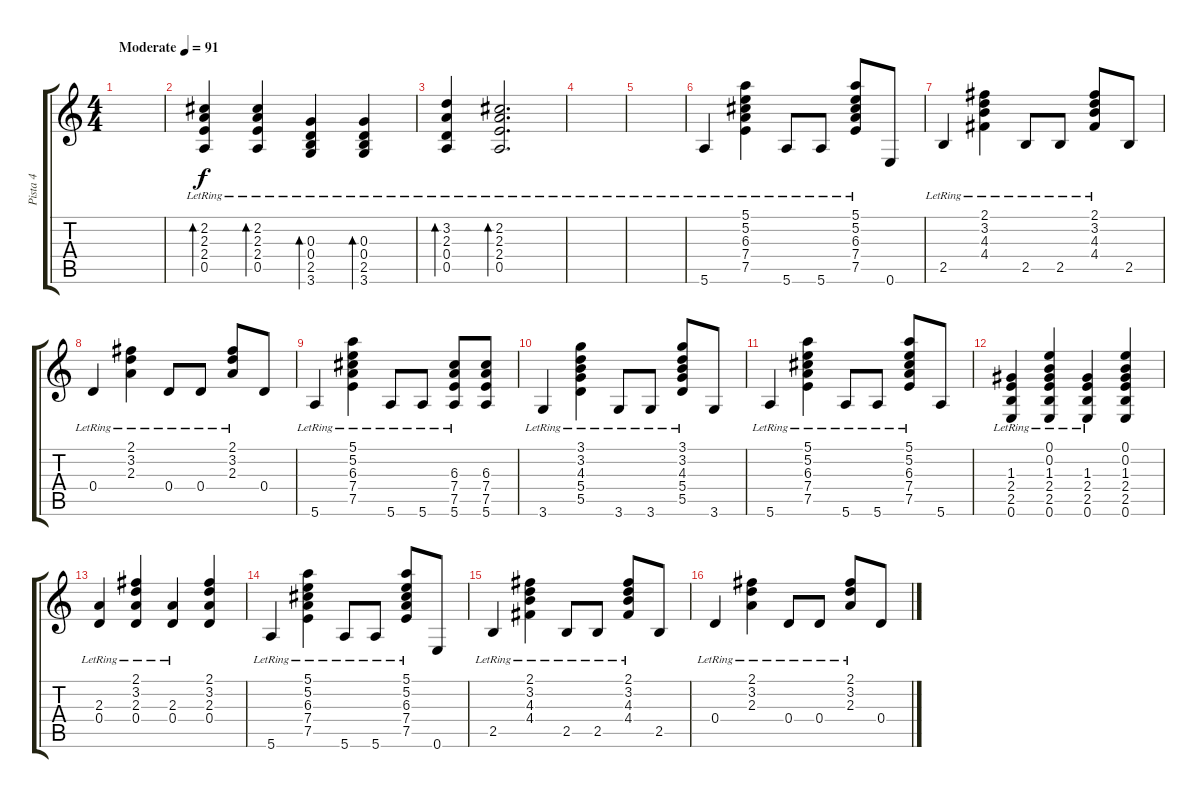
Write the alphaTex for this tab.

\track ("Pista 4" "Pista 4") {instrument acousticguitarsteel}
\staff {score tabs}
\tuning (E4 B3 G3 D3 A2 E2) {hide}
\ts (4 4)
\tempo (91 "Moderate")
\clef g2
\ks c
|
(2.2{lr} 2.3{lr} 2.4{lr} 0.5{lr}).4{bd 30} (2.2{lr} 2.3{lr} 2.4{lr} 0.5{lr}).4{bd 30} (0.3{lr} 0.4{lr} 2.5{lr} 3.6{lr}).4{bd 30} (0.3{lr} 0.4{lr} 2.5{lr} 3.6{lr}).4{bd 30} |
(3.2{lr} 2.3{lr} 0.4{lr} 0.5{lr}).4{bd 30} (2.2{lr} 2.3{lr} 2.4{lr} 0.5{lr}).2{d bd 30} |
|
|
5.6{lr}.4 (5.1{lr} 5.2{lr} 6.3{lr} 7.4{lr} 7.5{lr}).4 5.6{lr}.8 5.6{lr}.8 (5.1{lr} 5.2{lr} 6.3{lr} 7.4{lr} 7.5{lr}).8 0.6.8 |
2.5{lr}.4 (2.1{lr} 3.2{lr} 4.3{lr} 4.4{lr}).4 2.5{lr}.8 2.5{lr}.8 (2.1{lr} 3.2{lr} 4.3{lr} 4.4{lr}).8 2.5.8 |
0.4{lr}.4 (2.1{lr} 3.2{lr} 2.3{lr}).4 0.4{lr}.8 0.4{lr}.8 (2.1{lr} 3.2{lr} 2.3{lr}).8 0.4.8 |
5.6{lr}.4 (5.1{lr} 5.2{lr} 6.3{lr} 7.4{lr} 7.5{lr}).4 5.6{lr}.8 5.6{lr}.8 (6.3{lr} 7.4{lr} 7.5{lr} 5.6).8 (6.3 7.4 7.5 5.6).8 |
3.6{lr}.4 (3.1{lr} 3.2{lr} 4.3{lr} 5.4{lr} 5.5{lr}).4 3.6{lr}.8 3.6{lr}.8 (3.1{lr} 3.2{lr} 4.3{lr} 5.4{lr} 5.5{lr}).8 3.6.8 |
5.6{lr}.4 (5.1{lr} 5.2{lr} 6.3{lr} 7.4{lr} 7.5{lr}).4 5.6{lr}.8 5.6{lr}.8 (5.1{lr} 5.2{lr} 6.3{lr} 7.4{lr} 7.5{lr}).8 5.6.8 |
(1.3{lr} 2.4{lr} 2.5{lr} 0.6{lr}).4 (0.1{lr} 0.2{lr} 1.3{lr} 2.4{lr} 2.5{lr} 0.6{lr}).4 (1.3{lr} 2.4{lr} 2.5{lr} 0.6{lr}).4 (0.1 0.2 1.3 2.4 2.5 0.6).4 |
(2.3{lr} 0.4{lr}).4 (2.1{lr} 3.2{lr} 2.3{lr} 0.4{lr}).4 (2.3{lr} 0.4{lr}).4 (2.1 3.2 2.3 0.4).4 |
5.6{lr}.4 (5.1{lr} 5.2{lr} 6.3{lr} 7.4{lr} 7.5{lr}).4 5.6{lr}.8 5.6{lr}.8 (5.1{lr} 5.2{lr} 6.3{lr} 7.4{lr} 7.5{lr}).8 0.6.8 |
2.5{lr}.4 (2.1{lr} 3.2{lr} 4.3{lr} 4.4{lr}).4 2.5{lr}.8 2.5{lr}.8 (2.1{lr} 3.2{lr} 4.3{lr} 4.4{lr}).8 2.5.8 |
0.4{lr}.4 (2.1{lr} 3.2{lr} 2.3{lr}).4 0.4{lr}.8 0.4{lr}.8 (2.1{lr} 3.2{lr} 2.3{lr}).8 0.4.8
